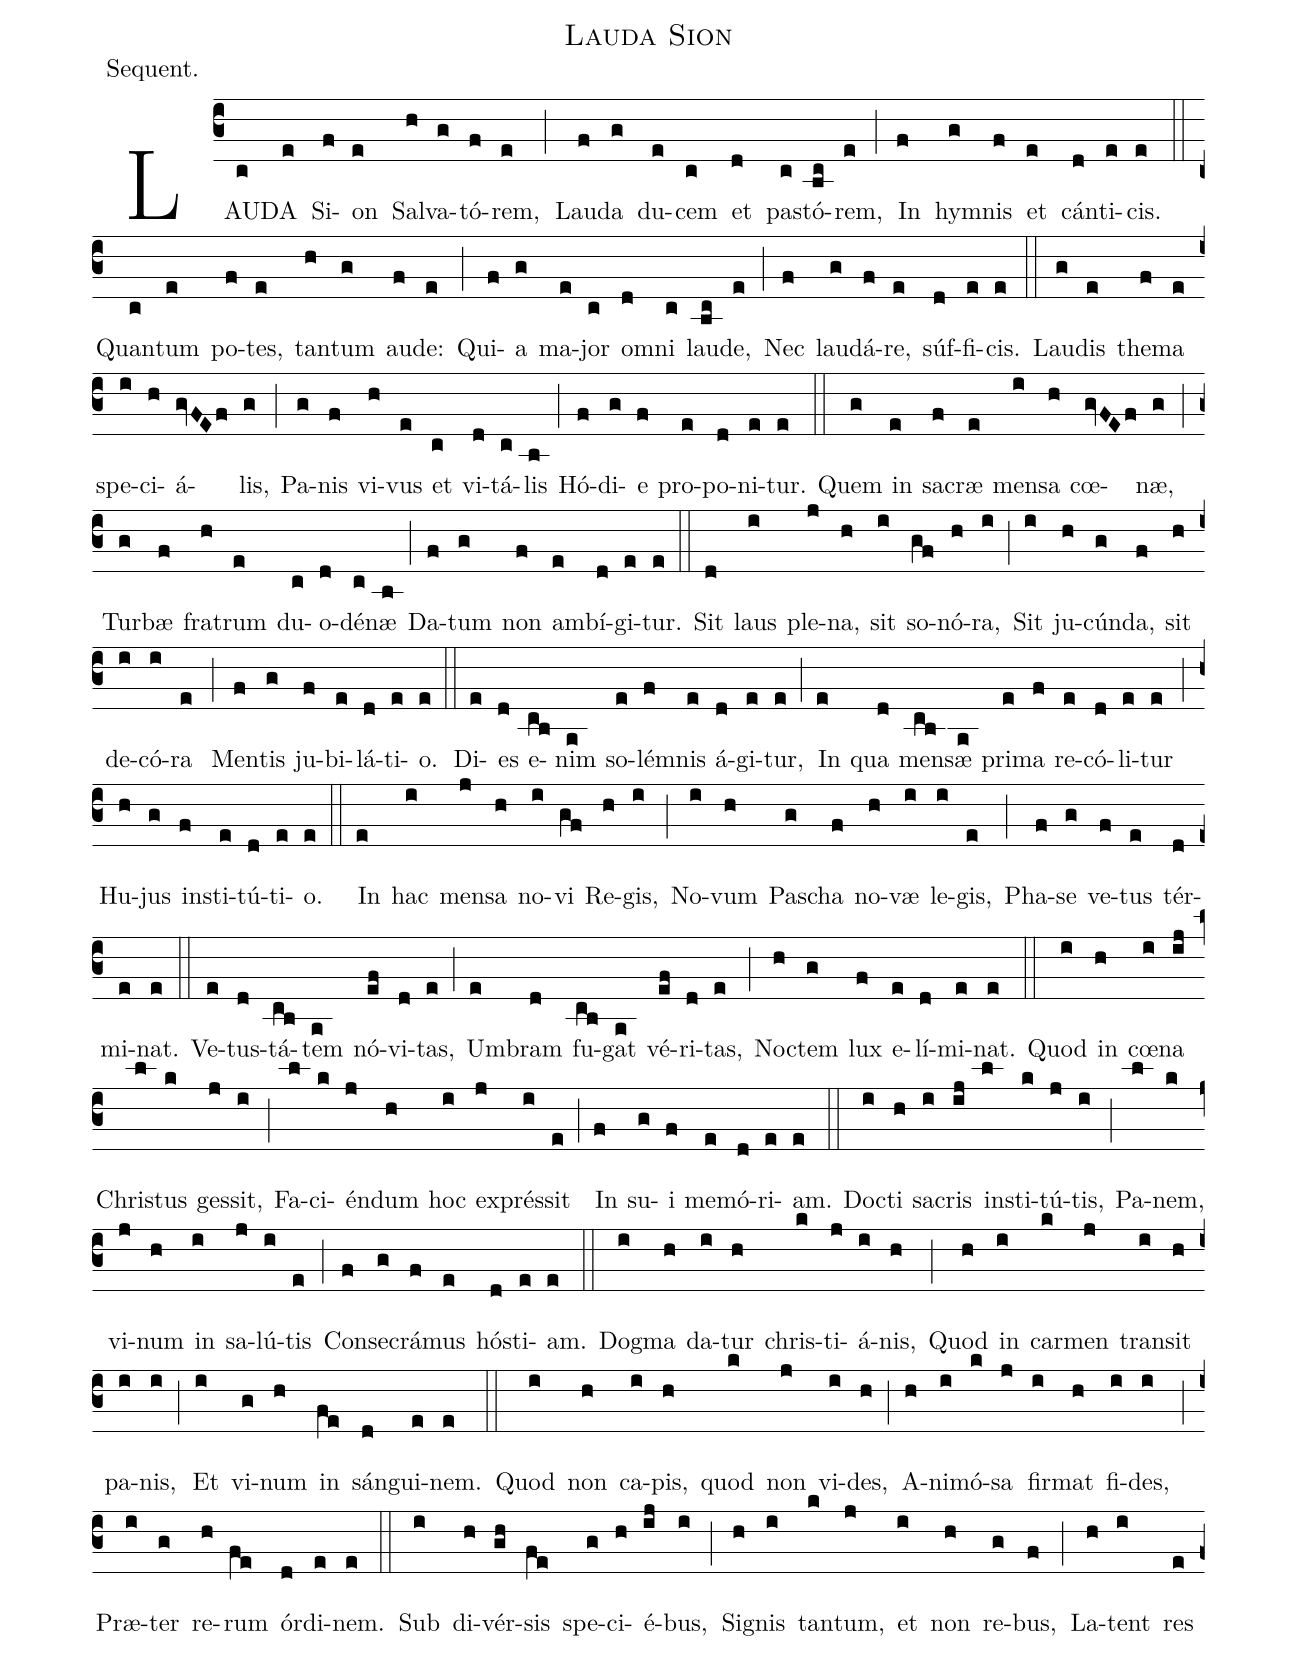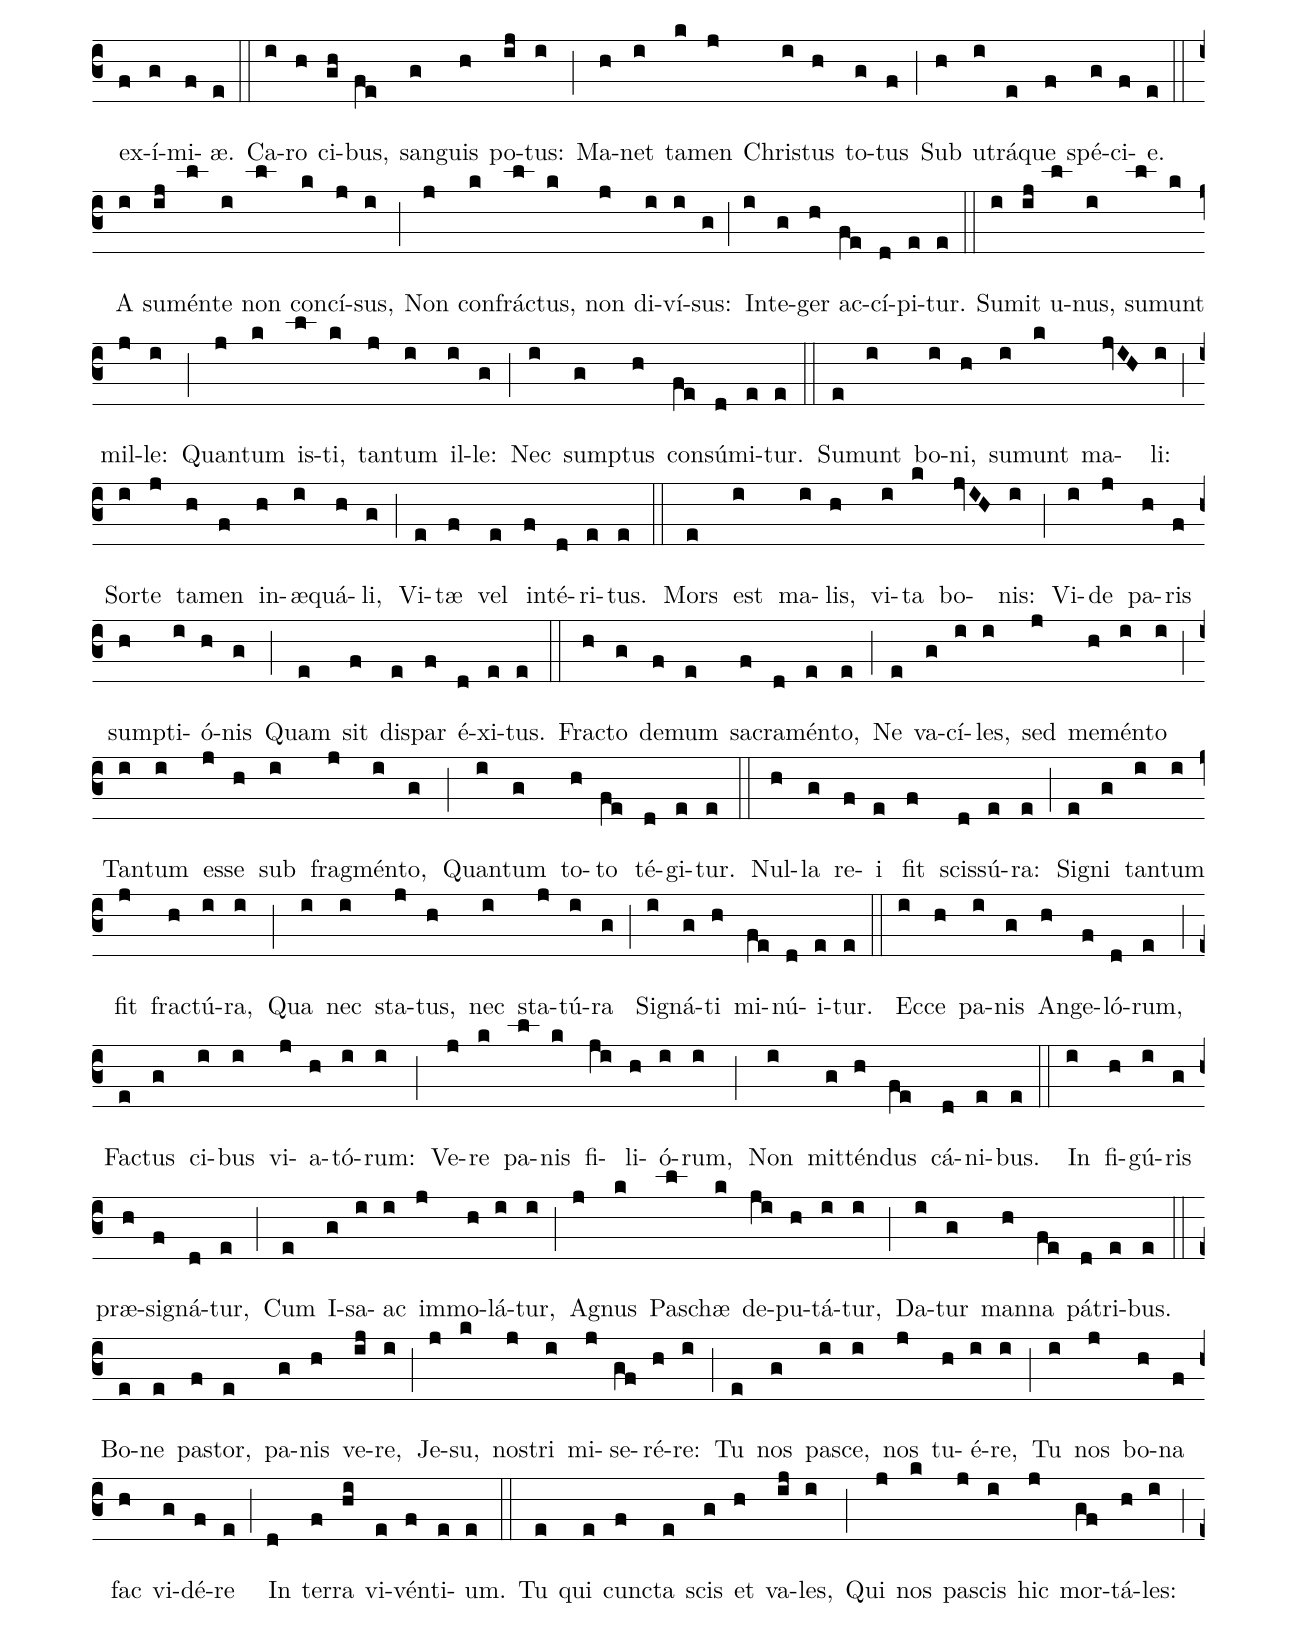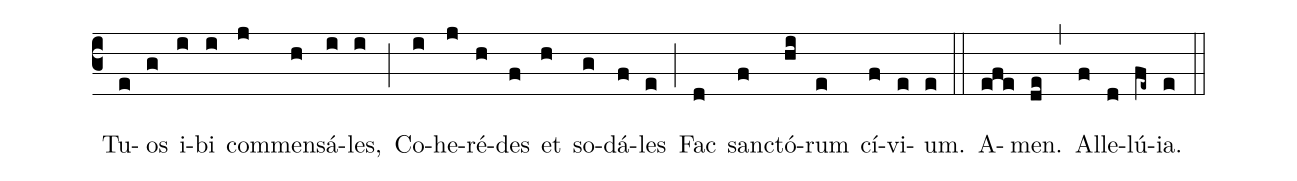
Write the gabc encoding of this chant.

name:Lauda Sion;
annotation:Sequent.;
mode:VII.;
%%
(c3) LAU(c)DA(e) Si(f)on(e) Sal(h)va(g)tó(f)rem,(e) (;) Lau(f)da(g) du(e)cem(c) et(d) pas(c)tó(bc)rem,(e) (;) In(f) hym(g)nis(f) et(e) cán(d)ti(e)cis.(e) (::) Quan(c)tum(e) po(f)tes,(e) tan(h)tum(g) au(f)de:(e) (;) Qui(f)a(g) ma(e)jor(c) om(d)ni(c) lau(bc)de,(e) (;) Nec(f) lau(g)dá(f)re,(e) súf(d)fi(e)cis.(e) (::) Lau(g)dis(e) the(f)ma(e) spe(i)ci(h)á(gvFEf)lis,(g) (;) Pa(g)nis(f) vi(h)vus(e) et(c) vi(d)tá(c)lis(b) (;) Hó(f)di(g)e(f) pro(e)po(d)ni(e)tur.(e) (::) Quem(g) in(e) sa(f)cræ(e) men(i)sa(h) cœ(gvFEf)næ,(g) (;) Tur(g)bæ(f) fra(h)trum(e) du(c)o(d)dé(c)næ(b) (;) Da(f)tum(g) non(f) am(e)bí(d)gi(e)tur.(e) (::) Sit(d) laus(i) ple(j)na,(h) sit(i) so(gf)nó(h)ra,(i) (;) Sit(i) ju(h)cún(g)da,(f) sit(h) de(i)có(i)ra (e)(;) Men(f)tis(g) ju(f)bi(e)lá(d)ti(e)o.(e) (::) Di(e)es(d) e(cb)nim(a) so(e)lém(f)nis(e) á(d)gi(e)tur,(e) (;) In(e) qua(d) men(cb)sæ(a) pri(e)ma(f) re(e)có(d)li(e)tur(e) (;) Hu(h)jus(g) in(f)sti(e)tú(d)ti(e)o.(e) (::) In(e) hac(i) men(j)sa(h) no(i)vi(gf) Re(h)gis,(i) (;) No(i)vum(h) Pa(g)scha(f) no(h)væ(i) le(i)gis,(e) (;) Pha(f)se(g) ve(f)tus(e) tér(d)mi(e)nat.(e) (::) Ve(e)tus(d)tá(cb)tem(a) nó(ef)vi(d)tas,(e) (;) Um(e)bram(d) fu(cb)gat(a) vé(ef)ri(d)tas,(e) (;)
Noc(h)tem(g) lux(f) e(e)lí(d)mi(e)nat.(e) (::) Quod(i) in(h) cœ(i)na(ij) Chris(l)tus(k) ges(j)sit,(i) (;) Fa(l)ci(k)én(j)dum(h) hoc(i) ex(j)prés(i)sit(e) (;) In(f) su(g)i(f) me(e)mó(d)ri(e)am.(e) (::) Doc(i)ti(h) sac(i)ris(ij) in(l)sti(k)tú(j)tis,(i) (;) Pa(l)nem,(k) vi(j)num(h) in(i) sa(j)lú(i)tis(e) (;) Con(f)se(g)crá(f)mus(e) hós(d)ti(e)am.(e) (::) Dog(i)ma(h) da(i)tur(h) chris(k)ti(j)á(i)nis,(h) (;) Quod(h) in(i) car(k)men(j) tran(i)sit(h) pa(i)nis,(i) (;) Et(i) vi(g)num(h) in(fe) sán(d)gui(e)nem.(e) (::) Quod(i) non(h) ca(i)pis,(h) quod(k) non(j) vi(i)des,(h) (;) A(h)ni(i)mó(k)sa(j) fir(i)mat(h) fi(i)des,(i) (;) Præ(i)ter(g) re(h)rum(fe) ór(d)di(e)nem.(e) (::) Sub(i) di(h)vér(gh)sis(fe) spe(g)ci(h)é(ij)bus,(i) (;) Si(h)gnis(i) tan(k)tum,(j) et(i) non(h) re(g)bus,(f) (;) La(h)tent(i) res(e) ex(f)í(g)mi(f)æ.(e) (::) Ca(i)ro(h) ci(gh)bus,(fe) san(g)guis(h) po(ij)tus:(i) (;) Ma(h)net(i) ta(k)men(j) Chris(i)tus(h) to(g)tus(f) (;) Sub(h) ut(i)rá(e)que(f) spé(g)ci(f)e.(e) (::) A(i) su(ij)mén(l)te(i) non(l) con(k)cí(j)sus,(i) (;) Non(j) con(k)frác(l)tus,(k) non(j) di(i)ví(i)sus:(g) (;) In(i)te(g)ger(h) ac(fe)cí(d)pi(e)tur.(e) (::) Su(i)mit(ij) u(l)nus,(i) su(l)munt(k) mil(j)le:(i) (;)
Quan(j)tum(k) is(l)ti,(k) tan(j)tum(i) il(i)le:(g) (;) Nec(i) sump(g)tus(h) con(fe)sú(d)mi(e)tur.(e) (::) Su(e)munt(i) bo(i)ni,(h) su(i)munt(k) ma(jvIH)li:(i) (;) Sor(i)te(j) ta(h)men(f) in(h)æ(i)quá(h)li,(g) (;) Vi(e)tæ(f) vel(e) in(f)té(d)ri(e)tus.(e) (::) Mors(e) est(i) ma(i)lis,(h) vi(i)ta(k) bo(jvIH)nis:(i) (;) Vi(i)de(j) pa(h)ris(f) sump(h)ti(i)ó(h)nis(g) (;) Quam(e) sit(f) dis(e)par(f) é(d)xi(e)tus.(e) (::) Frac(h)to(g) de(f)mum(e) sa(f)cra(d)mén(e)to,(e) (;) Ne(e) va(g)cí(i)les,(i) sed(j) me(h)mén(i)to(i) (;) Tan(i)tum(i) es(j)se(h) sub(i) frag(j)mén(i)to,(g) (;) Quan(i)tum(g) to(h)to(fe) té(d)gi(e)tur.(e) (::) Nul(h)la(g) re(f)i(e) fit(f) scis(d)sú(e)ra:(e) (;) Sig(e)ni(g) tan(i)tum(i) fit(j) frac(h)tú(i)ra,(i) (;) Qua(i) nec(i) sta(j)tus,(h) nec(i) sta(j)tú(i)ra(g) (;) Sig(i)ná(g)ti(h) mi(fe)nú(d)i(e)tur.(e) (::) Ec(i)ce(h) pa(i)nis(g) An(h)ge(f)ló(d)rum,(e) (;) Fac(e)tus(g) ci(i)bus(i) vi(j)a(h)tó(i)rum:(i) (;) Ve(j)re(k) pa(l)nis(k) fi(ji)li(h)ó(i)rum,(i) (;) Non(i) mit(g)tén(h)dus(fe) cá(d)ni(e)bus.(e) (::) In(i) fi(h)gú(i)ris(g) præ(h)si(f)gná(d)tur,(e) (;) Cum(e) I(g)sa(i)ac(i) im(j)mo(h)lá(i)tur,(i) (;) Ag(j)nus(k) Pa(l)schæ(k) de(ji)pu(h)tá(i)tur,(i) (;)
Da(i)tur(g) man(h)na(fe) pá(d)tri(e)bus.(e) (::) Bo(e)ne(e) pas(f)tor,(e) pa(g)nis(h) ve(ij)re,(i) (;) Je(j)su,(k) nos(j)tri(i) mi(j)se(gf)ré(h)re:(i) (;) Tu(e) nos(g) pa(i)sce,(i) nos(j) tu(h)é(i)re,(i) (;) Tu(i) nos(j) bo(h)na(f) fac(h) vi(g)dé(f)re(e) (;) In(d) ter(f)ra(hi) vi(e)vén(f)ti(e)um.(e) (::) Tu(e) qui(e) cunc(f)ta(e) scis(g) et(h) va(ij)les,(i) (;) Qui(j) nos(k) pa(j)scis(i) hic(j) mor(gf)tá(h)les:(i) (;) Tu(e)os(g) i(i)bi(i) com(j)men(h)sá(i)les,(i) (;) Co(i)he(j)ré(h)des(f) et(h) so(g)dá(f)les(e) (;) Fac(d) sanc(f)tó(hi)rum(e) cí(f)vi(e)um.(e) (::) A(efe)men.(de) (,) Al(f)le(d)lú(fe~)ia.(e) (::)
